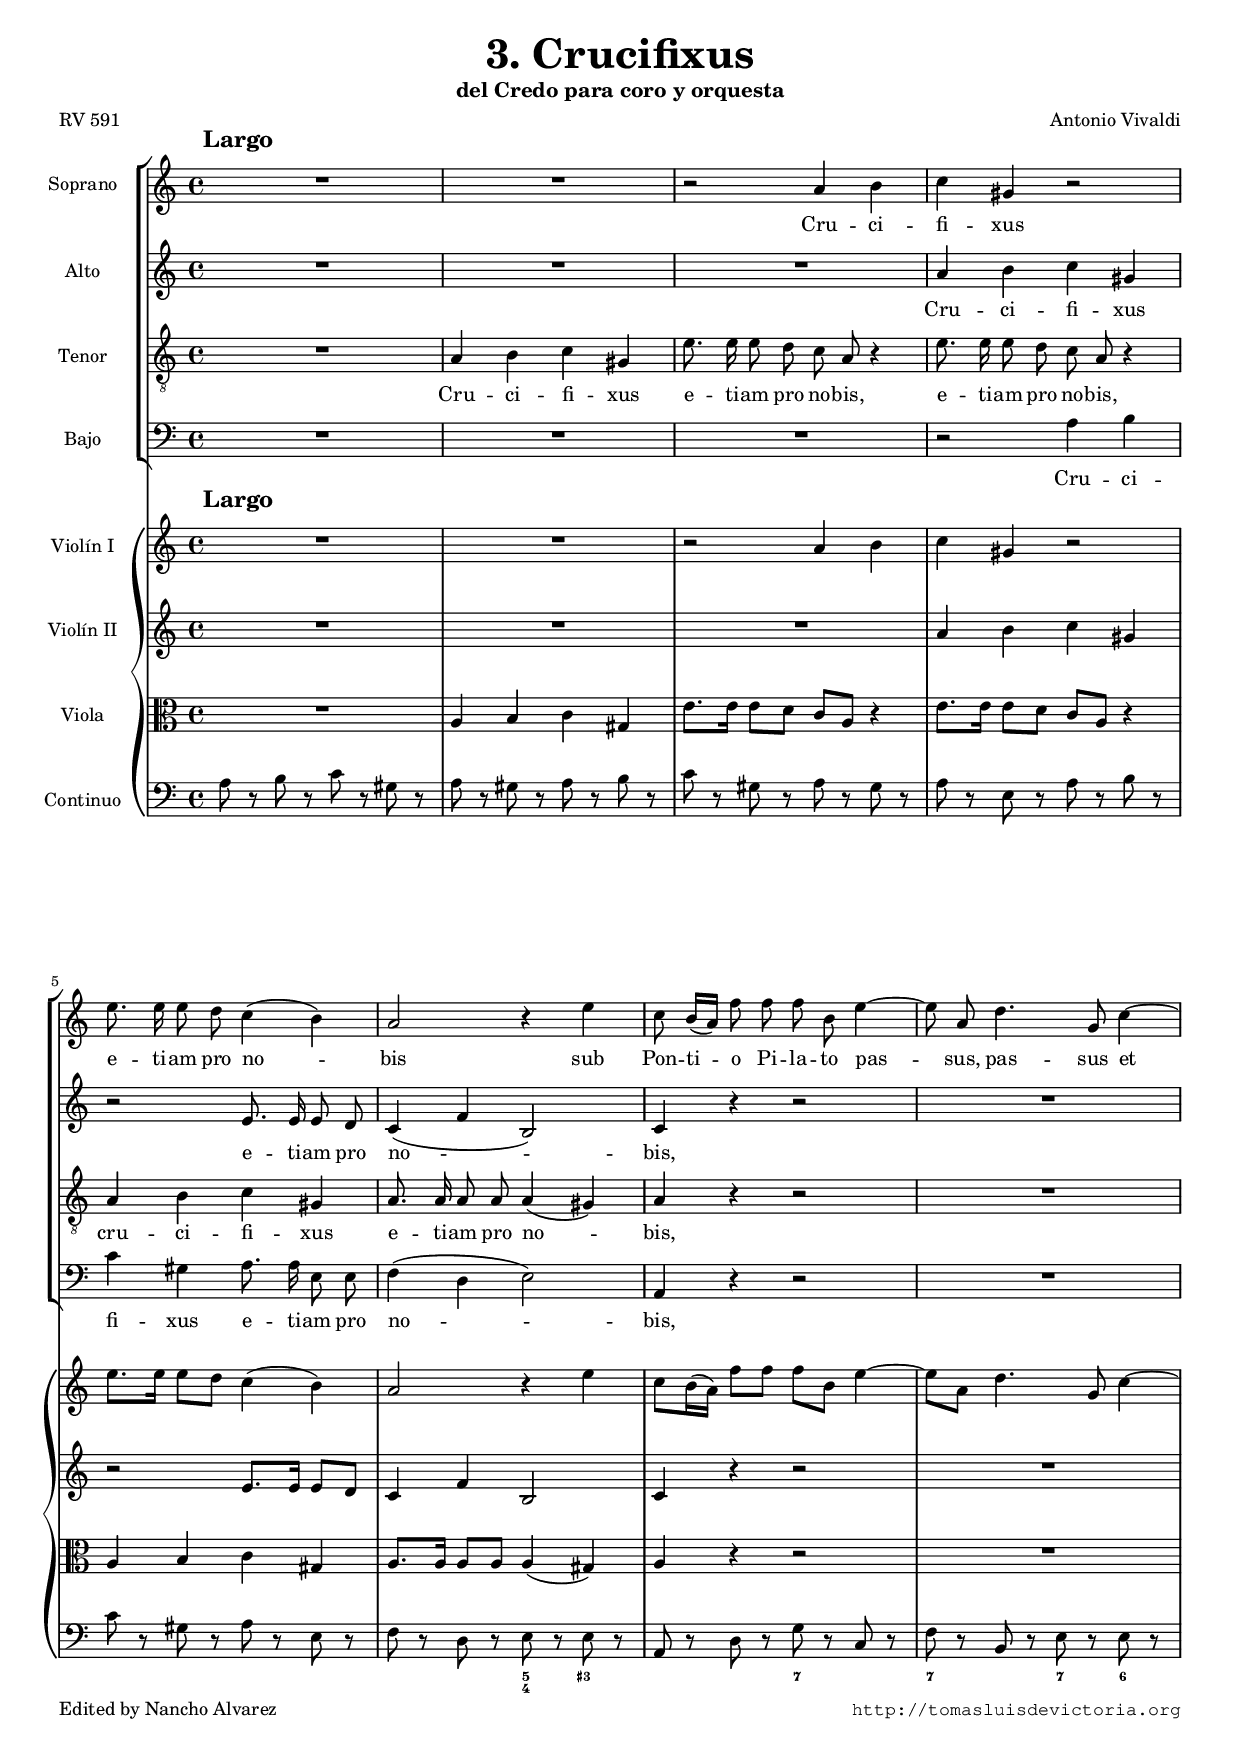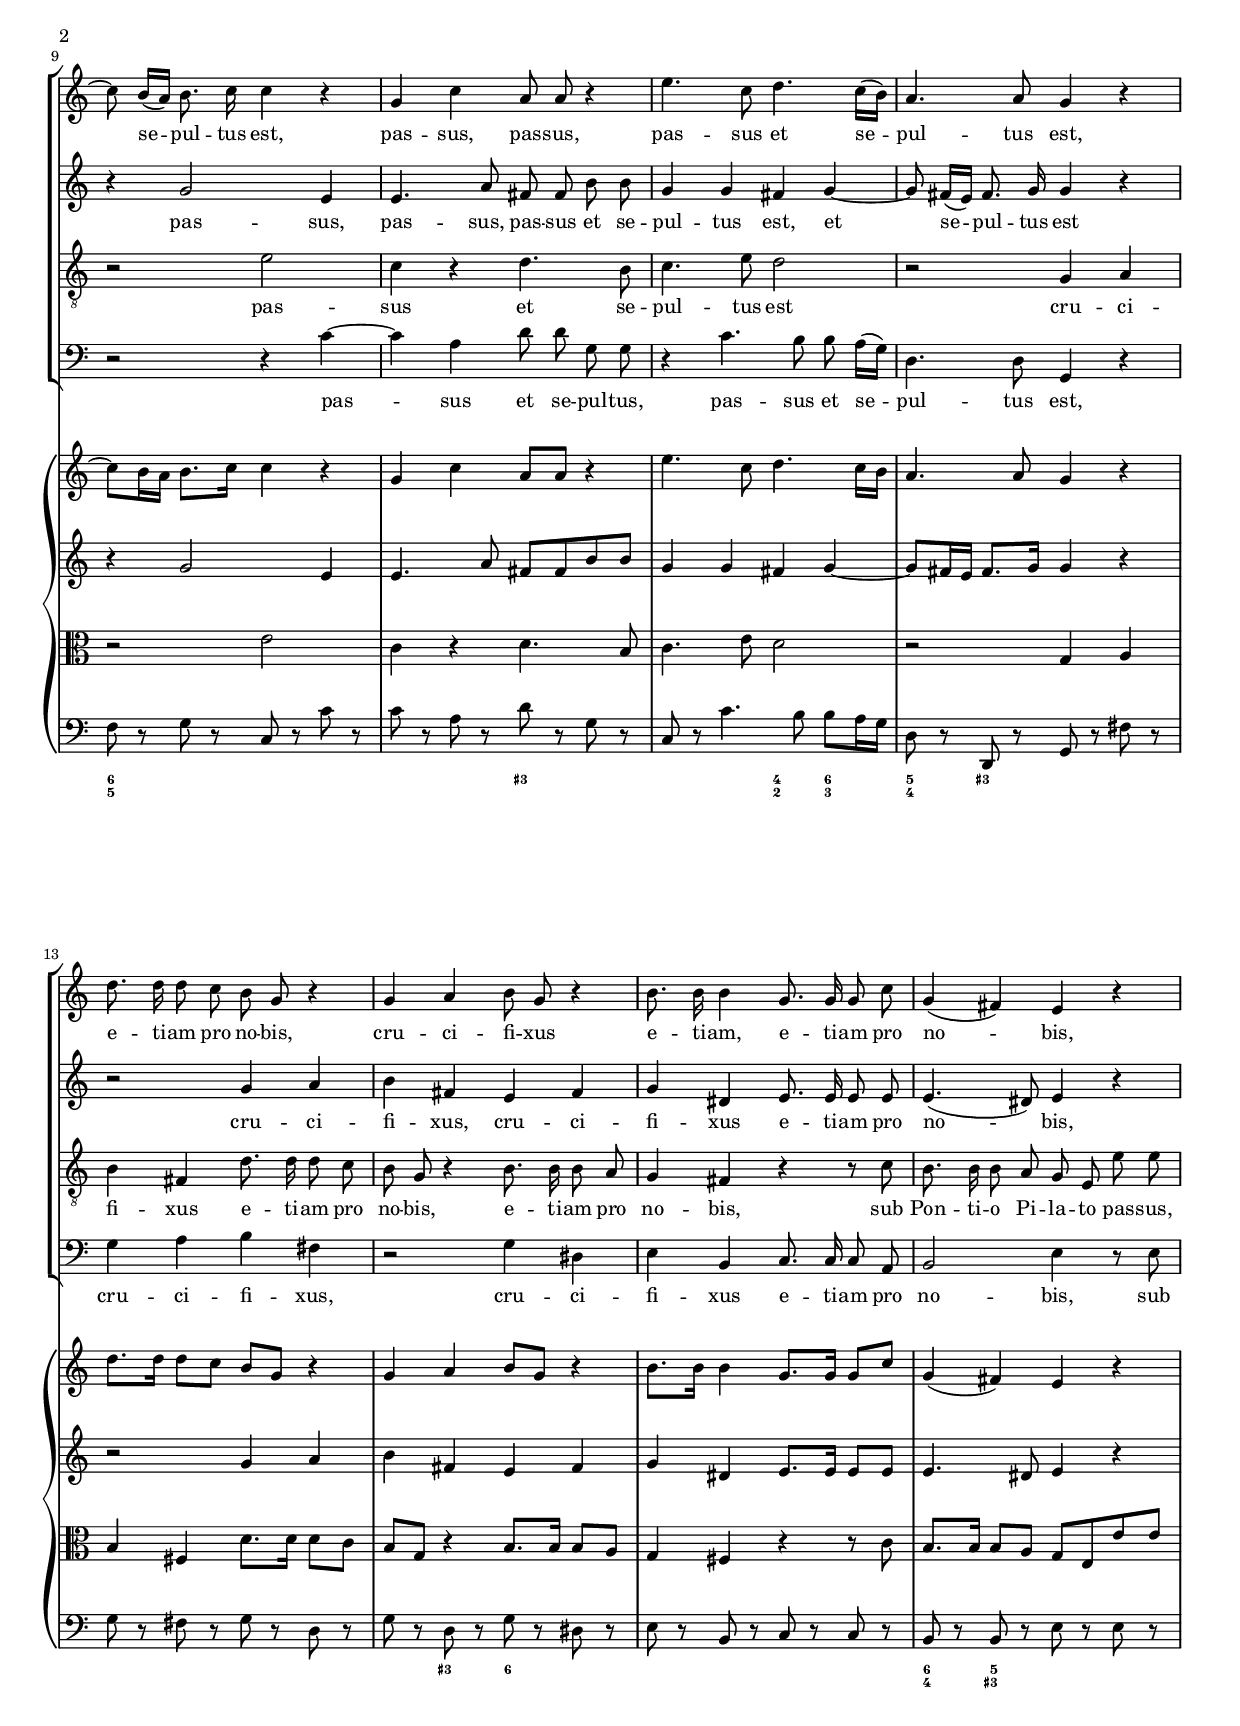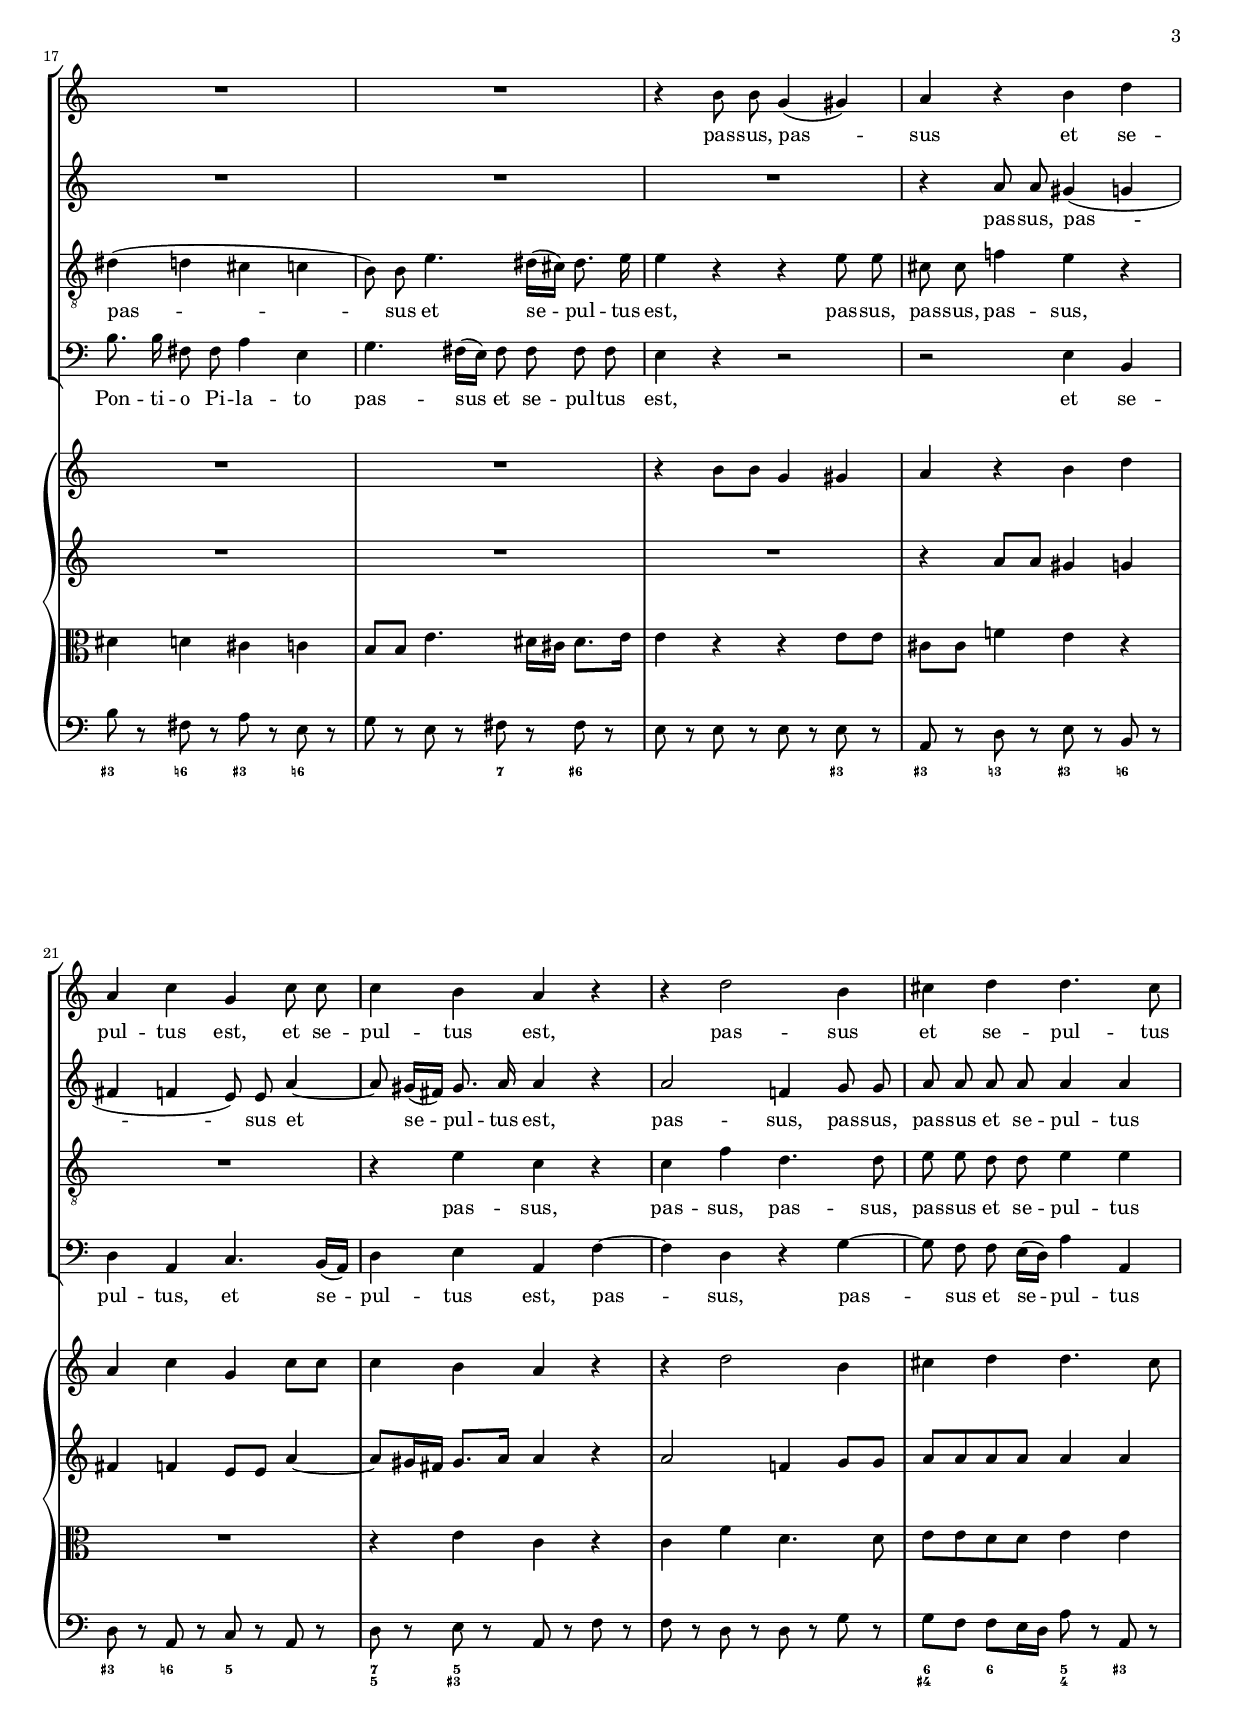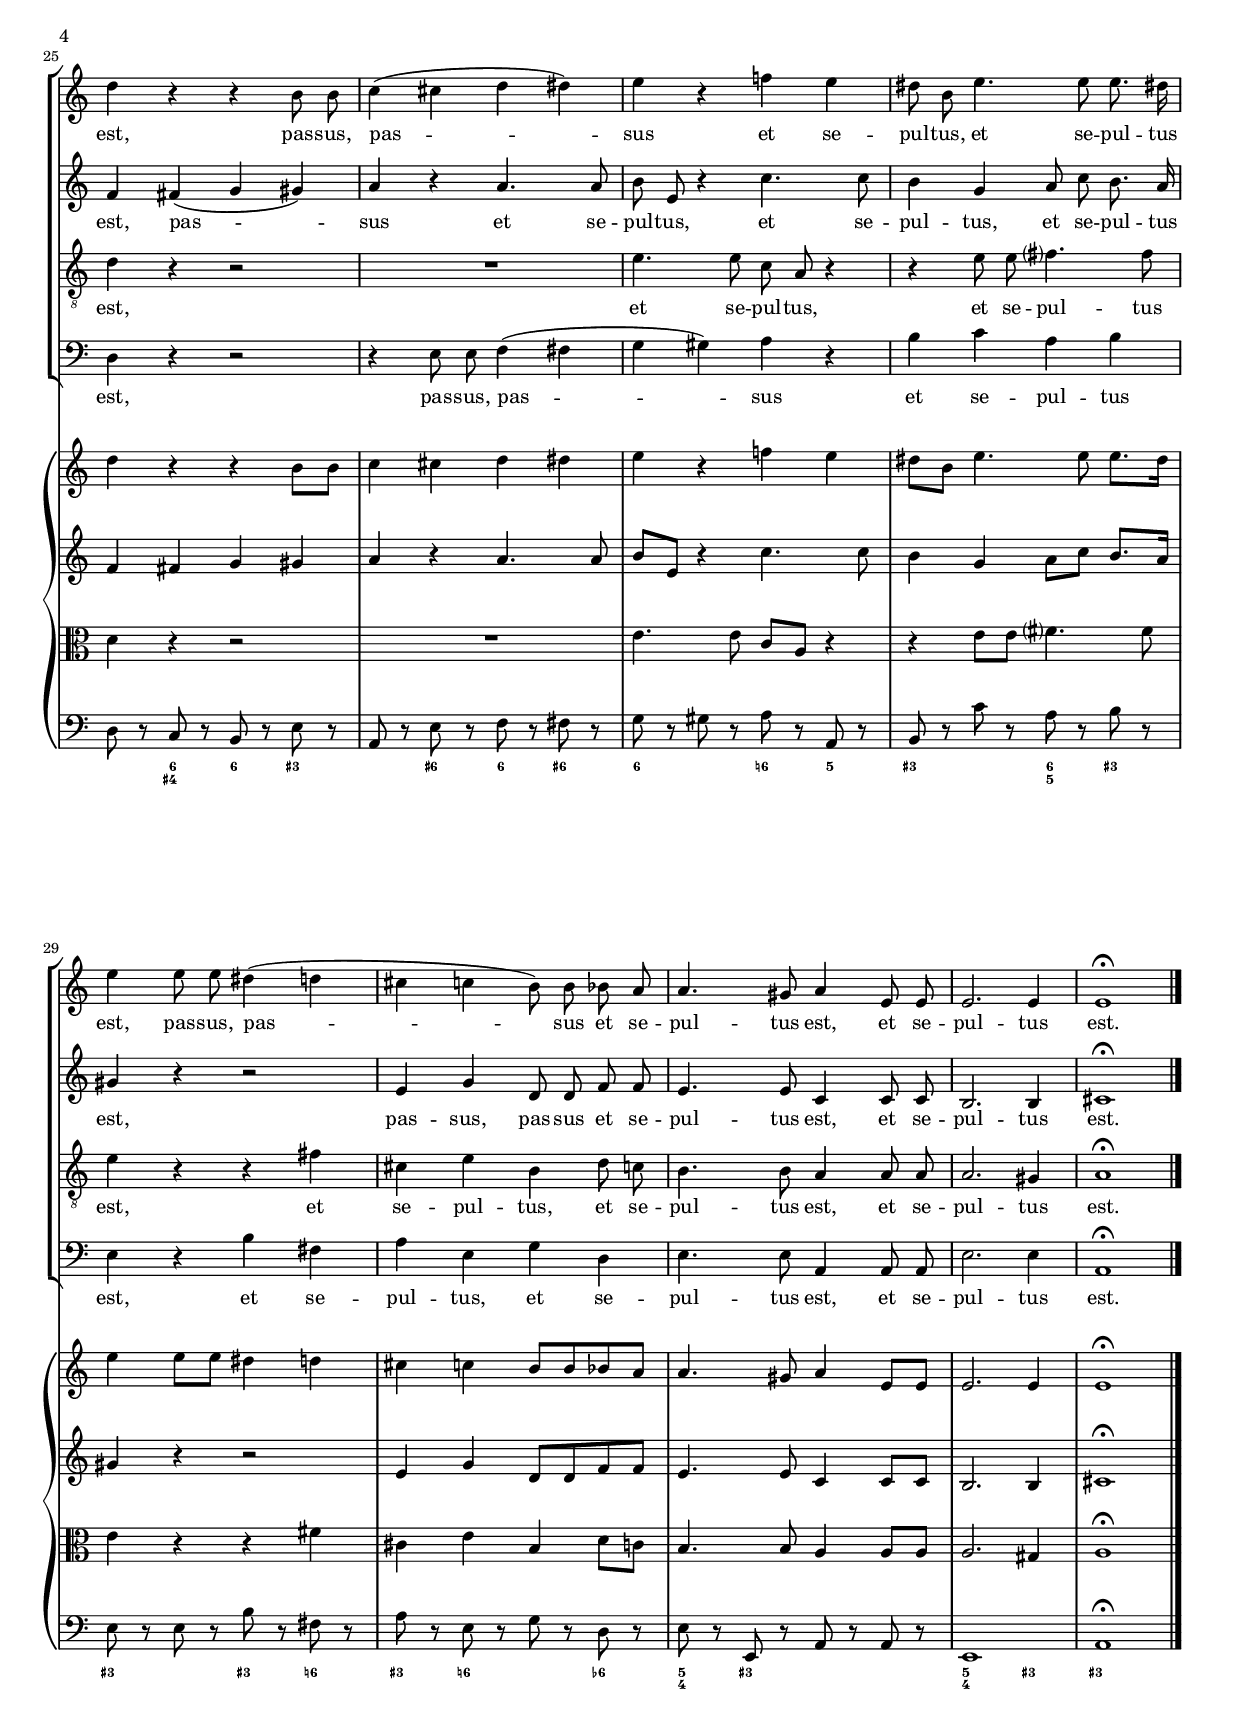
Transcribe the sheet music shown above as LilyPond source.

\version "2.11.32"

#(set-default-paper-size "a4")
#(set-global-staff-size 16)
#(ly:set-option 'point-and-click #f)
%nomobile

ss=\once \set suggestAccidentals = ##t


\header {
	title=\markup{\bigger \bigger \bigger "3. Crucifixus"}
	subtitle="del Credo para coro y orquesta"
	poet="RV 591"
	composer="Antonio Vivaldi"
	%opus="(-)"
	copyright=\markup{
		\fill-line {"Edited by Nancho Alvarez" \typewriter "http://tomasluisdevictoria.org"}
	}
%	tagline=""
}

global={\key a \minor \time 4/4 \skip 1*33 \bar "|." }


cantus={
	\set Score.skipBars = ##t
	\once \override TextScript #'padding = #2
	\once \override TextScript #'X-offset = #-2
	<<R1 s1^\markup{\bigger \bigger \bold "Largo"}>> 
	R1*4/4
	r2 a'4 b'
	c'' gis' r2
%5
	e''8. e''16 e''8 d'' c''4(  b')
	a'2 r4 e''
	c''8  b'16[( a']) f''8 f'' f'' b' e''4 ~
	e''8 a' d''4. g'8 c''4 ~
	c''8  b'16[( a']) b'8. c''16 c''4 r
%10
	g' c'' a'8 a' r4
	e''4. c''8 d''4.  c''16[( b'])
	a'4. a'8 g'4 r
	d''8. d''16 d''8 c'' b' g' r4
	g' a' b'8 g' r4 %\break
%15
	b'8. b'16 b'4 g'8. g'16 g'8 c''
	g'4(  fis') e' r
	R1*4/4
	R1*4/4
	r4 b'8 b' g'4(  gis')
%20
	a' r b' d''
	a' c'' g' c''8 c''
	c''4 b' a' r
	r d''2 b'4
	cis'' d'' d''4. cis''8
%25
	d''4 r r b'8 b'
	c''4( \melisma cis'' d'' dis'') \melismaEnd
	e'' r f''! e''
	dis''8 b' e''4. e''8 e''8. dis''!16
	e''4 e''8 e'' dis''4( \melisma d''
%30
	cis'' c'' b'8) \melismaEnd b' bes' a'
	a'4. gis'8 a'4 e'8 e'
	e'2. e'4
	e'1^\fermata
}

altus={
	R1*4/4
	R1*4/4
	R1*4/4
	a'4 b' c'' gis'
%5
	r2 e'8. e'16 e'8 d'
	c'4( \melisma f' b2) \melismaEnd
	c'4 r r2
	R1*4/4
	r4 g'2 e'4
%10
	e'4. a'8 fis' fis' b' b'
	g'4 g' fis' g' ~
	g'8  fis'16[( e']) fis'8. g'16 g'4 r
	r2 g'4 a'
	b' fis' e' fis'
%15
	g' dis' e'8. e'16 e'8 e'
	e'4.(  dis'8) e'4 r
	R1*4/4
	R1*4/4
	R1*4/4
%20
	r4 a'8 a' gis'4( \melisma g'
	fis' f' e'8) \melismaEnd e' a'4 ~
	a'8  gis'16[( fis']) gis'8. a'16 a'4 r
	a'2 f'!4 g'8 g'
	a' a' a' a' a'4 a'
%25
	f' fis'( \melisma g' gis') \melismaEnd
	a' r a'4. a'8
	b' e' r4 c''4. c''8
	b'4 g' a'8 c'' b'8. a'16
	gis'4 r r2
%30
	e'4 g' d'8 d' f' f'
	e'4. e'8 c'4 c'8 c'
	b2. b4
	cis'1^\fermata
}

tenor={
	R1*4/4
	a4 b c' gis
	e'8. e'16 e'8 d' c' a r4
	e'8. e'16 e'8 d' c' a r4
%5
	a b c' gis
	a8. a16 a8 a a4(  gis)
	a r r2
	R1*4/4
	r2 e'
%10
	c'4 r d'4. b8
	c'4. e'8 d'2
	r g4 a
	b fis d'8. d'16 d'8 c'
	b g r4 b8. b16 b8 a
%15
	g4 fis r r8 c'
	b8. b16 b8 a g e e' e'
	dis'4( \melisma d' cis' c'
	b8) \melismaEnd b e'4.  dis'16[( cis']) dis'8. e'16
	e'4 r r e'8 e'
%20
	cis' cis' f'!4 e' r
	R1*4/4
	r4 e' c' r
	c' f' d'4. d'8
	e' e' d' d' e'4 e'
%25
	d' r r2
	R1*4/4
	e'4. e'8 c' a r4
	r e'8 e' fis'?4. fis'8
	e'4 r r fis'
%30
	cis' e' b d'8 c'
	b4. b8 a4 a8 a
	a2. gis4
	a1^\fermata
}

bassus={
	R1*4/4
	R1*4/4
	R1*4/4
	r2 a4 b
%5
	c' gis a8. a16 e8 e
	f4( \melisma d e2) \melismaEnd
	a,4 r r2
	R1*4/4
	r2 r4 c' ~
%10
	c' a d'8 d' g g
	r4 c'4. b8 b  a16[( g])
	d4. d8 g,4 r
	g a b fis
	r2 g4 dis
%15
	e b, c8. c16 c8 a,
	b,2 e4 r8 e
	b8. b16 fis8 fis a4 e
	g4.  fis16[( e]) fis8 fis fis fis
	e4 r r2
%20
	r e4 b,
	d a, c4.  b,16[( a,])
	d4 e a, f ~
	f d r g ~
	g8 f f  e16[( d]) a4 a,
%25
	d r r2
	r4 e8 e f4( \melisma fis
	g gis) \melismaEnd a r
	b c' a b
	e r b fis
%30
	a e g d
	e4. e8 a,4 a,8 a,
	e2. e4
	a,1^\fermata
}

textocantus=\lyricmode{
Cru -- ci -- fi -- xus
e -- ti -- am pro no -- bis
sub Pon -- ti -- o Pi -- la -- to pas -- sus,
pas -- sus et se -- pul -- tus est,
pas -- sus,
pas -- sus,
pas -- sus et se -- pul -- tus est,
e -- ti -- am pro no -- bis,
cru -- ci -- fi -- xus
e -- ti -- am,
e -- ti -- am pro no -- bis,
pas -- sus,
pas -- sus
et se -- pul -- tus est,
et se -- pul -- tus est,
pas -- sus et se -- pul -- tus est,
pas -- sus,
pas -- sus
et se -- pul -- tus,
et se -- pul -- tus est,
pas -- sus,
pas -- sus 
et se -- pul -- tus est,
et se -- pul -- tus est.

}

textoaltus=\lyricmode{
Cru -- ci -- fi -- xus 
e -- ti -- am pro no -- bis,
pas -- sus,
pas -- sus,
pas -- sus et se -- pul -- tus est,
et se -- pul -- tus est
cru -- ci -- fi -- xus,
cru -- ci -- fi -- xus e -- ti -- am pro no -- bis,
pas -- sus,
pas -- sus et se -- pul -- tus est,
pas -- sus,
pas -- sus,
pas -- sus et se -- pul -- tus est,
pas -- sus
et se -- pul -- tus,
et se -- pul -- tus,
et se -- pul -- tus est,
pas -- sus,
pas -- sus et se -- pul -- tus est,
et se -- pul -- tus est.

}

textotenor=\lyricmode{
Cru -- ci -- fi -- xus 
e -- ti -- am pro no -- bis,
e -- ti -- am pro no -- bis,
cru -- ci -- fi -- xus e -- ti -- am pro no -- bis,
pas -- sus et se -- pul -- tus est
cru -- ci -- fi -- xus e -- ti -- am pro no -- bis,
e -- ti -- am pro no -- bis,
sub Pon -- ti -- o Pi -- la -- to pas -- sus,
pas -- sus et se -- pul -- tus est,
pas -- sus,
pas -- sus,
pas -- sus,
pas -- sus,
pas -- sus,
pas -- sus,
pas -- sus et se -- pul -- tus est,
et se -- pul -- tus,
et se -- pul -- tus est,
et se -- pul -- tus,
et se -- pul -- tus est,
et se -- pul -- tus est.

}

textobassus=\lyricmode{
Cru -- ci -- fi -- xus e -- ti -- am pro no -- bis,
pas -- sus et se -- pul -- tus,
pas -- sus et se -- pul -- tus est,
cru -- ci -- fi -- xus, 
cru -- ci -- fi -- xus e -- ti -- am pro no -- bis,
sub Pon -- ti -- o Pi -- la -- to pas -- sus et se -- pul -- tus est,
et se -- pul -- tus,
et se -- pul -- tus est,
pas -- sus,
pas -- sus et se -- pul -- tus est,
pas -- sus, pas -- sus
et se -- pul -- tus est,
et se -- pul -- tus,
et se -- pul -- tus est,
et se -- pul -- tus est.

}

violin={
	\set autoBeaming=##t
	\override TextScript #'padding = #2
	\once \override TextScript #'X-offset = #-2
	<<R1 s1^\markup{\bigger \bigger \bold "Largo"}>>
	R1*4/4 |
	r2 a'4 b' |
	c''4 gis' r2 |
%5
	e''8. e''16 e''8 d'' c''4( b') |
	a'2 r4 e'' |
	c''8 b'16( a') f''8 f'' f'' b' e''4 ~ |
	e''8 a' d''4. g'8 c''4 ~ |
	c''8 b'16 a' b'8. c''16 c''4 r |
%10
	g' c'' a'8 a' r4 |
	e''4. c''8 d''4. c''16 b' |
	a'4. a'8 g'4 r |
	d''8. d''16 d''8 c'' b' g' r4 |
	g' a' b'8 g' r4 |
%15
	b'8. b'16 b'4 g'8. g'16 g'8 c'' |
	g'4( fis') e' r |
	R1*4/4 |
	R1*4/4 |
	r4 b'8 b' g'4 gis' |
%20
	a' r b' d'' |
	a' c'' g' c''8 c'' |
	c''4 b' a' r |
	r d''2 b'4 |
	cis'' d'' d''4. cis''8 |
%25
	d''4 r r b'8 b' |
	c''4 cis'' d'' dis'' |
	e'' r f''! e'' |
	dis''8 b' e''4. e''8 e''8. dis''16 |
	e''4 e''8 e'' dis''4 d'' |
%30
	cis''4 c'' b'8 b' bes' a' |
	a'4. gis'8 a'4 e'8 e' |
	e'2. e'4 |
	e'1^\fermata
}

violindos={
	\set autoBeaming=##t
	R1*4/4 |
	R1*4/4 |
	R1*4/4 |
	a'4 b' c'' gis' |
%5
	r2 e'8. e'16 e'8 d' |
	c'4 f' b2 |
	c'4 r r2 |
	R1*4/4 |
	r4 g'2 e'4 |
%10
	e'4. a'8 fis' fis' b' b' |
	g'4 g' fis' g' ~ |
	g'8 fis'16 e' fis'8. g'16 g'4 r |
	r2 g'4 a' |
	b' fis' e' fis' |
%15
	g' dis' e'8. e'16 e'8 e' |
	e'4. dis'8 e'4 r |
	R1*4/4 |
	R1*4/4 |
	R1*4/4 |
%20
	r4 a'8 a' gis'4 g' |
	fis' f' e'8 e' a'4 ~ |
	a'8 gis'16 fis' gis'8. a'16 a'4 r |
	a'2 f'!4 g'8 g' |
	a' a' a' a' a'4 a' |
%25
	f' fis' g' gis' |
	a' r a'4. a'8 |
	b' e' r4 c''4. c''8 |
	b'4 g' a'8 c'' b'8. a'16 |
	gis'4 r r2 |
%30
	e'4 g' d'8 d' f' f' |
	e'4. e'8 c'4 c'8 c' |
	b2. b4 |
	cis'1^\fermata
}

viola={
	\set autoBeaming=##t
	R1*4/4 |
	a4 b c' gis |
	e'8. e'16 e'8 d' c' a r4 |
	e'8. e'16 e'8 d' c' a r4 |
%5
	a b c' gis |
	a8. a16 a8 a a4( gis) |
	a4 r r2 |
	R1*4/4 |
	r2 e' |
%10
	c'4 r d'4. b8 |
	c'4. e'8 d'2 |
	r g4 a |
	b4 fis d'8. d'16 d'8 c' |
	b g r4 b8. b16 b8 a |
%15
	g4 fis r r8 c' |
	b8. b16 b8 a g e e' e' |
	dis'4 d' cis' c' |
	b8 b e'4. dis'16 cis' dis'8. e'16 |
	e'4 r r e'8 e' |
%20
	cis' cis' f'!4 e' r |
	R1*4/4 |
	r4 e' c' r |
	c' f' d'4. d'8 |
	e' e' d' d' e'4 e' |
%25
	d' r r2 |
	R1*4/4 |
	e'4. e'8 c' a r4 |
	r e'8 e' fis'?4. fis'8 |
	e'4 r r fis'4 |
%30
	cis'4 e' b d'8 c' |
	b4. b8 a4 a8 a |
	a2. gis4 |
	a1^\fermata
}

cello={
	\set autoBeaming=##t
	a8 r b r c' r gis r |
	a r gis r a r b r |
	c' r gis r a r gis r |
	a r e r a r b r |
%5
	c' r gis r a r e r |
	f r d r e r e r |
	a, r d r g r c r |
	f r b, r e r e r |
	f r g r c r c' r |
%10
	c' r a r d' r g r |
	c r c'4. b8 b a16 g |
	d8 r d, r g, r fis r |
	g r fis r g r d r |
	g r d r g r dis r |
%15
	e r b, r c r c r |
	b, r b, r e r e r |
	b r fis r a r e r |
	g r e r fis r fis r |
	e r e r e r e r |
%20
	a, r d r e r b, r |
	d r a, r c r a, r |
	d r e r a, r f r |
	f r d r d r g r |
	g f f e16 d a8 r a, r |
%25
	d r c r b, r e r |
	a, r e r f r fis r |
	g r gis r a r a, r |
	b, r c' r a r b r |
	e r e r b r fis r |
%30
	a r e r g r d r |
	e r e, r a, r a, r |
	e,1 |
	a,^\fermata
}

continuo=\figuremode{
s1
s
s
s
s
s2 <5 4>4 <3+>
s2 <7>
<7> <7>4 <6>
<6 5>1
s2 <3+>
s2 <4 2>4 <6 3>
<5 4> <3+> s2
s1
s4 <3+> <6>2
s1
<6 4>4 <5 3+> s2
<3+>4 <6!> <3+> <6!>
s2 <7>4 <6+>
s2. <3+>4
<3+> <3!> <3+> <6!>
<3+> <6!> <5>2
<7 5>4 <5 3+> s2
s1
<6 4+>4 <6> <5 4> <3+>
s4 <6 4+> <6> <3+>
s4 <6+> <6> <6+>
<6>2 <6!>4 <5>
<3+>2 <6 5>4 <3+>
<3+>2 <3+>4 <6!>
<3+> <6!> s <6->
<5 4> <3+> s2
<5 4>2. <3+>4 
<3+>1
}


\score {
<<
\new ChoirStaff<<

	\new Staff <<\global
	\new Voice="v1" {
		\set Staff.instrumentName="Soprano " 
		\clef "treble"
		\cantus }
	\new Lyrics \lyricsto "v1" {\textocantus }
	>>

	
	\new Staff << \global
	\new Voice="v2" {
		\set Staff.instrumentName="Alto "
		\clef "treble" 
		\altus}
	\new Lyrics \lyricsto "v2" {\textoaltus }
	>>

	
	\new Staff <<\global
	\new Voice="v3" {
		\set Staff.instrumentName="Tenor "
		\clef "G_8"
		\tenor }
	\new Lyrics \lyricsto "v3" {\textotenor }
	>>
	

	\new Staff <<\global
	\new Voice="v4" {
		\set Staff.instrumentName="Bajo "
		\clef "bass" 
		\bassus }
	\new Lyrics \lyricsto "v4" {\textobassus}
	>>	
>>
\new GrandStaff<<
	\new Staff <<\global
	\new Voice="violin"{
		\set Staff.instrumentName = "Violín I "
		\clef "treble"
		\violin
	}
	>>

	\new Staff <<\global
	\new Voice="violindos"{
		\set Staff.instrumentName = "Violín II "
		\clef "treble"
		\violindos
	}
	>>

	
	\new Staff <<\global
	\new Voice="violas"{
		\set Staff.instrumentName = "Viola "
		\clef "alto"
		\viola
	}
	>>

	
	\new Staff <<\global
	\new Voice="continuo"{
		\set Staff.instrumentName = "Continuo "
		\clef "bass"
		\cello}
		\new FiguredBass {\continuo }
	>>

	
>>
>>


\layout{ 
	%\context {\Lyrics \override VerticalAxisGroup #'minimum-Y-extent = #'(-0 . 0) }
	\context {\Score 
		\override BarNumber #'padding = #2 
		skipBars = ##t
	}
	%\context {\Lyrics \override LyricText #'font-size = #2 }
	\context {\Voice 
		%melismaBusyProperties = #'() 
		autoBeaming=##f
	}
	%\context { \RemoveEmptyStaffContext }
	\context {\Staff 
			%\consists Ambitus_engraver
			\override LigatureBracket #'padding = #1
			\override VerticalAxisGroup #'minimum-Y-extent = #'(-0 . 4.3)
	}
}

%\midi {}

}


\paper{
	system-count=8
	line-width=19.0\cm
	between-system-padding = 0
	ragged-last-bottom = ##f
	%head-separation = 2\mm
	%foot-separation = 3\mm
}
